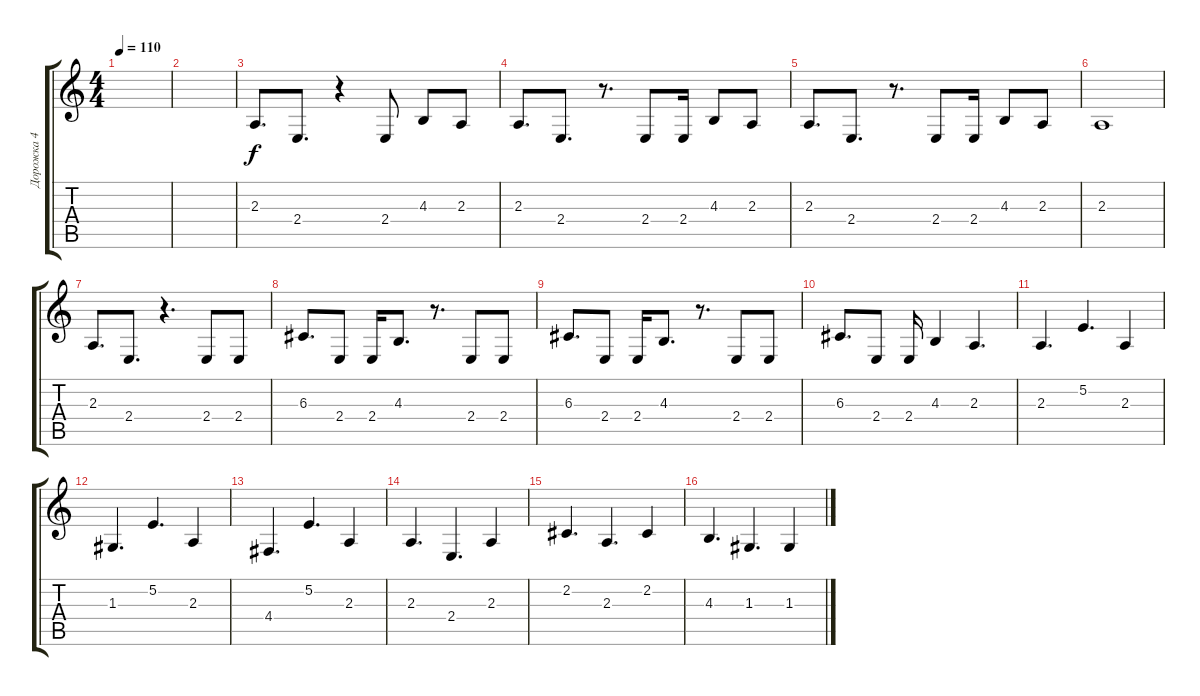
\track ("Дорожка 4" "Дорожка 4") {instrument tenorsax}
\staff {score tabs}
\tuning (E4 B3 G3 D3 A2 E2) {hide}
\ts (4 4)
\tempo 110
\clef g2
\ks c
|
|
2.3.8{d} 2.4.8{d} r.4 2.4.8 4.3.8 2.3.8 |
2.3.8{d} 2.4.8{d} r.8{d} 2.4.8 2.4.16 4.3.8 2.3.8 |
2.3.8{d} 2.4.8{d} r.8{d} 2.4.8 2.4.16 4.3.8 2.3.8 |
2.3.1 |
2.3.8{d} 2.4.8{d} r.4{d} 2.4.8 2.4.8 |
6.3.8{d} 2.4.8 2.4.16 4.3.8{d} r.8{d} 2.4.8 2.4.8 |
6.3.8{d} 2.4.8 2.4.16 4.3.8{d} r.8{d} 2.4.8 2.4.8 |
6.3.8{d} 2.4.8 2.4.16 4.3.4 2.3.4{d} |
2.3.4{d} 5.2.4{d} 2.3.4 |
1.3.4{d} 5.2.4{d} 2.3.4 |
4.4.4{d} 5.2.4{d} 2.3.4 |
2.3.4{d} 2.4.4{d} 2.3.4 |
2.2.4{d} 2.3.4{d} 2.2.4 |
4.3.4{d} 1.3.4{d} 1.3.4
